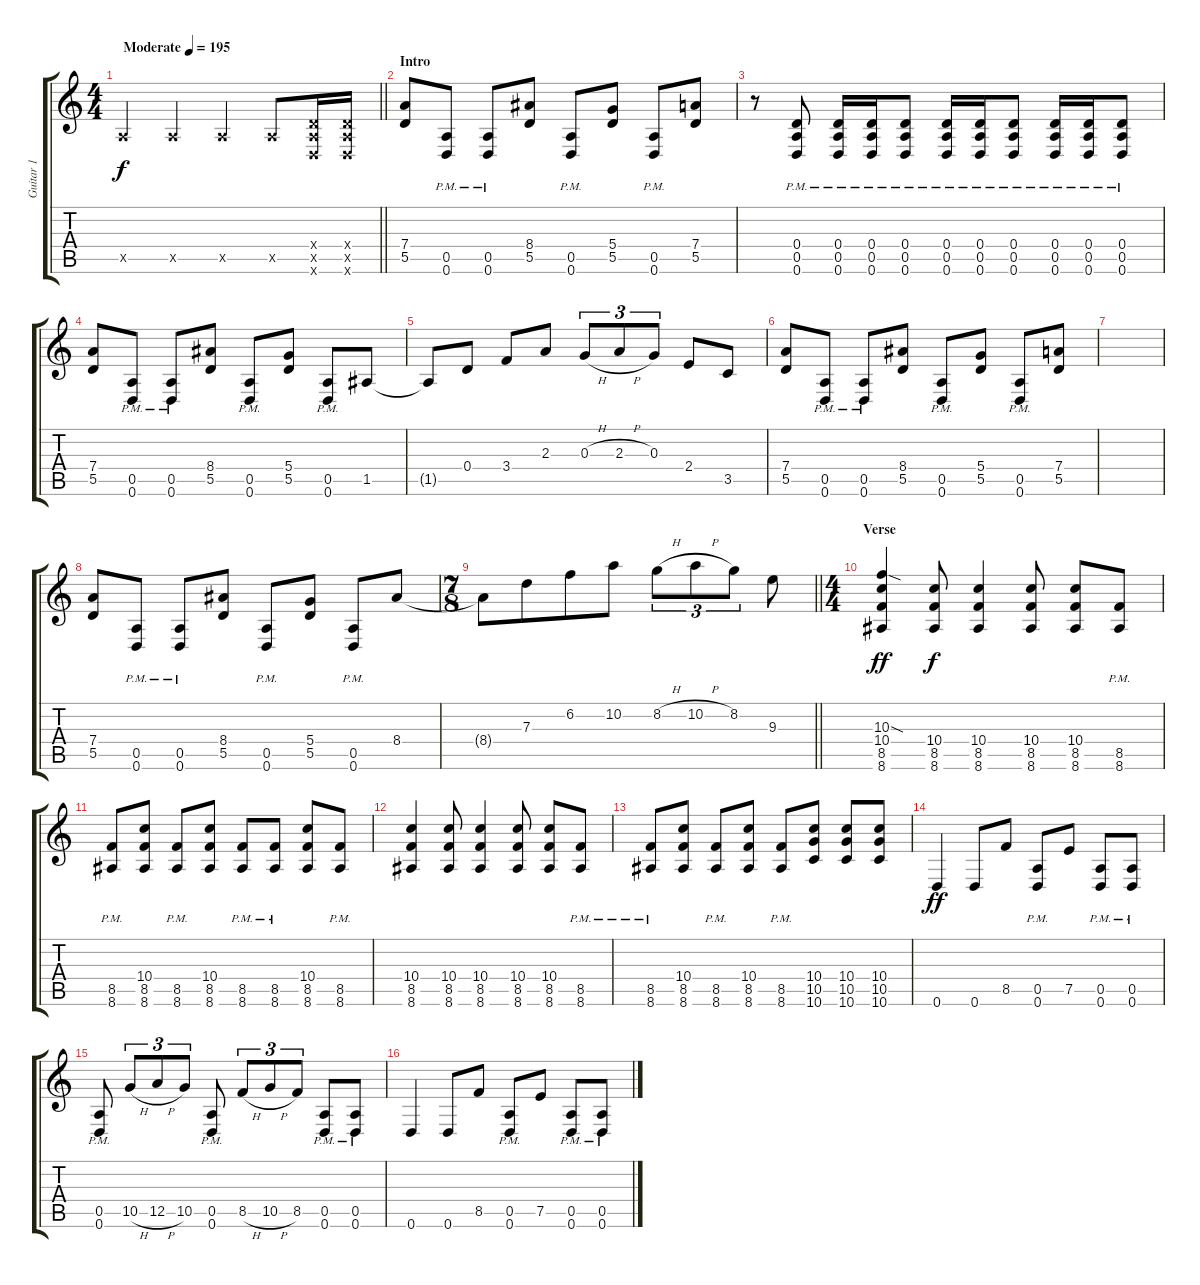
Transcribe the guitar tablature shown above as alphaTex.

\track ("Guitar 1" "Guitar 1") {instrument distortionguitar}
\staff {score tabs}
\tuning (E4 B3 G3 D3 A2 D2) {hide}
\ts (4 4)
\tempo (195 "Moderate")
\clef g2
\barLineRight lightlight
\ks c
0.5{x}.4{dy f instrument distortionguitar} 0.5{x}.4 0.5{x}.4 0.5{x}.8 (0.4{x} 0.5{x} 0.6{x}).16 (0.4{x} 0.5{x} 0.6{x}).16 |
\section ("" "Intro")
(7.4 5.5).8 (0.5{pm} 0.6{pm}).8 (0.5{pm} 0.6{pm}).8 (8.4 5.5).8 (0.5{pm} 0.6{pm}).8 (5.4 5.5).8 (0.5{pm} 0.6{pm}).8 (7.4 5.5).8 |
r.8 (0.4{pm} 0.5{pm} 0.6{pm}).8 (0.4{pm} 0.5{pm} 0.6{pm}).16 (0.4{pm} 0.5{pm} 0.6{pm}).16 (0.4{pm} 0.5{pm} 0.6{pm}).8 (0.4{pm} 0.5{pm} 0.6{pm}).16 (0.4{pm} 0.5{pm} 0.6{pm}).16 (0.4{pm} 0.5{pm} 0.6{pm}).8 (0.4{pm} 0.5{pm} 0.6{pm}).16 (0.4{pm} 0.5{pm} 0.6{pm}).16 (0.4{pm} 0.5{pm} 0.6{pm}).8 |
(7.4 5.5).8 (0.5{pm} 0.6{pm}).8 (0.5{pm} 0.6{pm}).8 (8.4 5.5).8 (0.5{pm} 0.6{pm}).8 (5.4 5.5).8 (0.5{pm} 0.6{pm}).8 1.5.8 |
1.5{t}.8 0.4.8 3.4.8 2.3.8 0.3{h}.8{tu (3 2)} 2.3{h}.8{tu (3 2)} 0.3.8{tu (3 2)} 2.4.8 3.5.8 |
(7.4 5.5).8 (0.5{pm} 0.6{pm}).8 (0.5{pm} 0.6{pm}).8 (8.4 5.5).8 (0.5{pm} 0.6{pm}).8 (5.4 5.5).8 (0.5{pm} 0.6{pm}).8 (7.4 5.5).8 |
|
(7.4 5.5).8 (0.5{pm} 0.6{pm}).8 (0.5{pm} 0.6{pm}).8 (8.4 5.5).8 (0.5{pm} 0.6{pm}).8 (5.4 5.5).8 (0.5{pm} 0.6{pm}).8 8.4.8 |
\ts (7 8)
\barLineRight lightlight
8.4{t}.8 7.3.8 6.2.8 10.2.8 8.2{h}.8{tu (3 2)} 10.2{h}.8{tu (3 2)} 8.2.8{tu (3 2)} 9.3.8 |
\ts (4 4)
\section ("" "Verse")
(10.3{sod} 10.4 8.5 8.6).4{dy ff} (10.4 8.5 8.6).8{dy f} (10.4 8.5 8.6).4 (10.4 8.5 8.6).8 (10.4 8.5 8.6).8 (8.5{pm} 8.6{pm}).8 |
(8.5{pm} 8.6{pm}).8 (10.4 8.5 8.6).8 (8.5{pm} 8.6{pm}).8 (10.4 8.5 8.6).8 (8.5{pm} 8.6{pm}).8 (8.5{pm} 8.6{pm}).8 (10.4 8.5 8.6).8 (8.5{pm} 8.6{pm}).8 |
(10.4 8.5 8.6).4 (10.4 8.5 8.6).8 (10.4 8.5 8.6).4 (10.4 8.5 8.6).8 (10.4 8.5 8.6).8 (8.5{pm} 8.6{pm}).8 |
(8.5{pm} 8.6{pm}).8 (10.4 8.5 8.6).8 (8.5{pm} 8.6{pm}).8 (10.4 8.5 8.6).8 (8.5{pm} 8.6{pm}).8 (10.4 10.5 10.6).8 (10.4 10.5 10.6).8 (10.4 10.5 10.6).8 |
0.6.4{dy ff} 0.6.8 8.5.8 (0.5{pm} 0.6{pm}).8 7.5.8 (0.5{pm} 0.6{pm}).8 (0.5{pm} 0.6{pm}).8 |
(0.5{pm} 0.6{pm}).8 10.5{h}.8{tu (3 2)} 12.5{h}.8{tu (3 2)} 10.5.8{tu (3 2)} (0.5{pm} 0.6{pm}).8 8.5{h}.8{tu (3 2)} 10.5{h}.8{tu (3 2)} 8.5.8{tu (3 2)} (0.5{pm} 0.6{pm}).8 (0.5{pm} 0.6{pm}).8 |
0.6.4 0.6.8 8.5.8 (0.5{pm} 0.6{pm}).8 7.5.8 (0.5{pm} 0.6{pm}).8 (0.5{pm} 0.6{pm}).8
